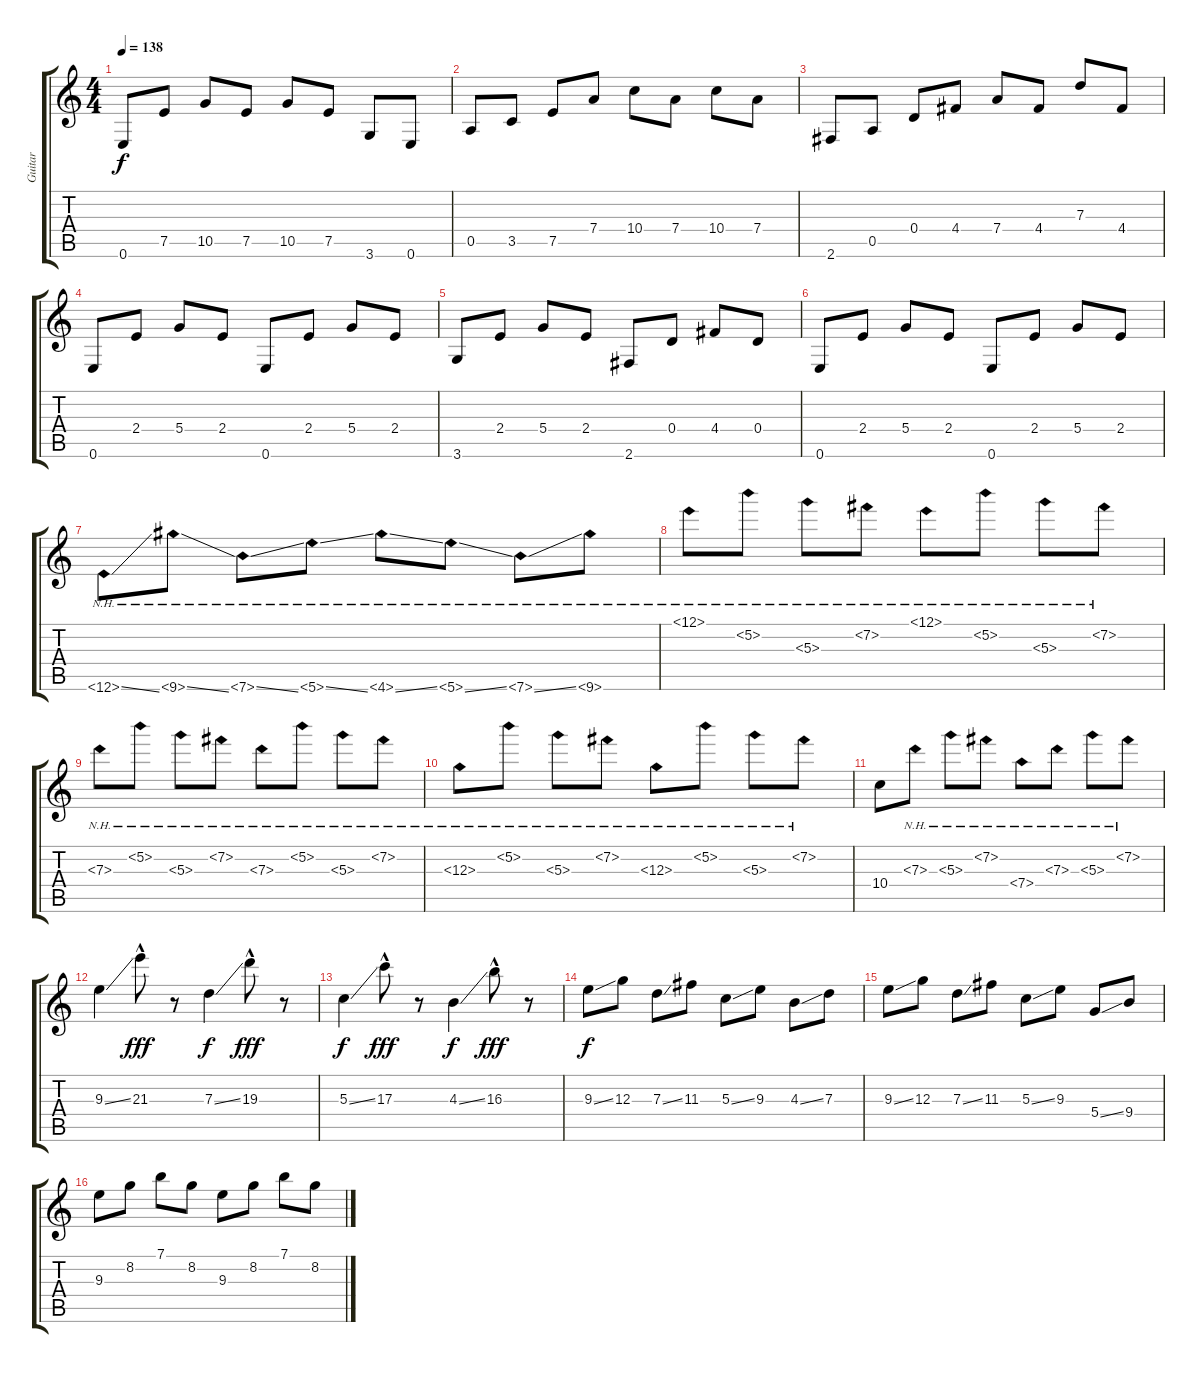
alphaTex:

\track ("Guitar" "Guitar") {instrument electricguitarclean}
\staff {score tabs}
\tuning (E4 B3 G3 D3 A2 E2) {hide}
\ts (4 4)
\tempo 138
\clef g2
\ks c
0.6.8{dy f} 7.5.8 10.5.8 7.5.8 10.5.8 7.5.8 3.6.8 0.6.8 |
0.5.8 3.5.8 7.5.8 7.4.8 10.4.8 7.4.8 10.4.8 7.4.8 |
2.6.8 0.5.8 0.4.8 4.4.8 7.4.8 4.4.8 7.3.8 4.4.8 |
0.6.8 2.4.8 5.4.8 2.4.8 0.6.8 2.4.8 5.4.8 2.4.8 |
3.6.8 2.4.8 5.4.8 2.4.8 2.6.8 0.4.8 4.4.8 0.4.8 |
0.6.8 2.4.8 5.4.8 2.4.8 0.6.8 2.4.8 5.4.8 2.4.8 |
12.6{nh ss}.8 9.6{nh ss}.8 7.6{nh ss}.8 5.6{nh ss}.8 4.6{nh ss}.8 5.6{nh ss}.8 7.6{nh ss}.8 9.6{nh}.8 |
12.1{nh}.8 5.2{nh}.8 5.3{nh}.8 7.2{nh}.8 12.1{nh}.8 5.2{nh}.8 5.3{nh}.8 7.2{nh}.8 |
7.3{nh}.8 5.2{nh}.8 5.3{nh}.8 7.2{nh}.8 7.3{nh}.8 5.2{nh}.8 5.3{nh}.8 7.2{nh}.8 |
12.3{nh}.8 5.2{nh}.8 5.3{nh}.8 7.2{nh}.8 12.3{nh}.8 5.2{nh}.8 5.3{nh}.8 7.2{nh}.8 |
10.4.8 7.3{nh}.8 5.3{nh}.8 7.2{nh}.8 7.4{nh}.8 7.3{nh}.8 5.3{nh}.8 7.2{nh}.8 |
9.3{ss}.4 21.3{hac}.8{dy fff} r.8 7.3{ss}.4{dy f} 19.3{hac}.8{dy fff} r.8 |
5.3{ss}.4{dy f} 17.3{hac}.8{dy fff} r.8 4.3{ss}.4{dy f} 16.3{hac}.8{dy fff} r.8 |
9.3{ss}.8{dy f} 12.3.8 7.3{ss}.8 11.3.8 5.3{ss}.8 9.3.8 4.3{ss}.8 7.3.8 |
9.3{ss}.8 12.3.8 7.3{ss}.8 11.3.8 5.3{ss}.8 9.3.8 5.4{ss}.8 9.4.8 |
9.3.8 8.2.8 7.1.8 8.2.8 9.3.8 8.2.8 7.1.8 8.2.8
